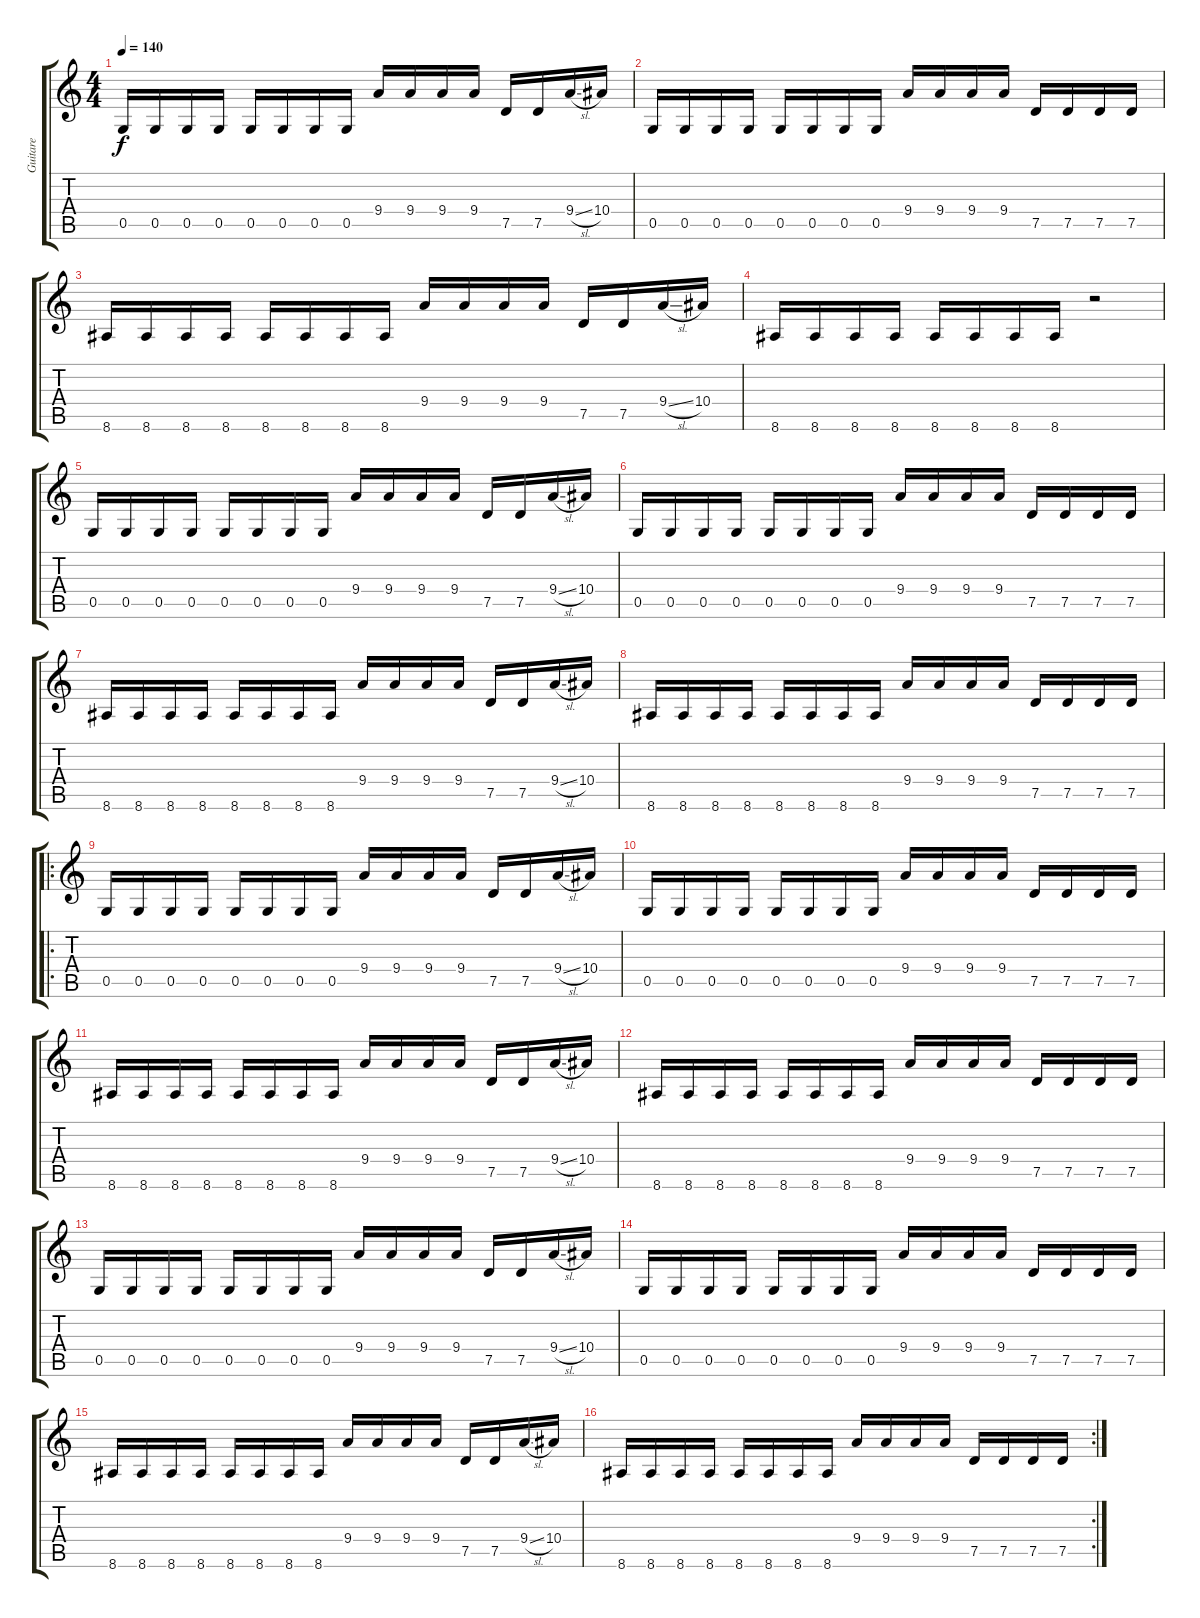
\track ("Guitare" "Guitare") {instrument distortionguitar}
\staff {score tabs}
\tuning (D4 A3 F3 C3 G2 D2) {hide}
\ts (4 4)
\tempo 140
\clef g2
\ks c
0.5.16{dy f} 0.5.16 0.5.16 0.5.16 0.5.16 0.5.16 0.5.16 0.5.16 9.4.16 9.4.16 9.4.16 9.4.16 7.5.16 7.5.16 9.4{sl}.16 10.4.16 |
0.5.16 0.5.16 0.5.16 0.5.16 0.5.16 0.5.16 0.5.16 0.5.16 9.4.16 9.4.16 9.4.16 9.4.16 7.5.16 7.5.16 7.5.16 7.5.16 |
8.6.16 8.6.16 8.6.16 8.6.16 8.6.16 8.6.16 8.6.16 8.6.16 9.4.16 9.4.16 9.4.16 9.4.16 7.5.16 7.5.16 9.4{sl}.16 10.4.16 |
8.6.16 8.6.16 8.6.16 8.6.16 8.6.16 8.6.16 8.6.16 8.6.16 r.2 |
0.5.16 0.5.16 0.5.16 0.5.16 0.5.16 0.5.16 0.5.16 0.5.16 9.4.16 9.4.16 9.4.16 9.4.16 7.5.16 7.5.16 9.4{sl}.16 10.4.16 |
0.5.16 0.5.16 0.5.16 0.5.16 0.5.16 0.5.16 0.5.16 0.5.16 9.4.16 9.4.16 9.4.16 9.4.16 7.5.16 7.5.16 7.5.16 7.5.16 |
8.6.16 8.6.16 8.6.16 8.6.16 8.6.16 8.6.16 8.6.16 8.6.16 9.4.16 9.4.16 9.4.16 9.4.16 7.5.16 7.5.16 9.4{sl}.16 10.4.16 |
8.6.16 8.6.16 8.6.16 8.6.16 8.6.16 8.6.16 8.6.16 8.6.16 9.4.16 9.4.16 9.4.16 9.4.16 7.5.16 7.5.16 7.5.16 7.5.16 |
\ro
0.5.16 0.5.16 0.5.16 0.5.16 0.5.16 0.5.16 0.5.16 0.5.16 9.4.16 9.4.16 9.4.16 9.4.16 7.5.16 7.5.16 9.4{sl}.16 10.4.16 |
0.5.16 0.5.16 0.5.16 0.5.16 0.5.16 0.5.16 0.5.16 0.5.16 9.4.16 9.4.16 9.4.16 9.4.16 7.5.16 7.5.16 7.5.16 7.5.16 |
8.6.16 8.6.16 8.6.16 8.6.16 8.6.16 8.6.16 8.6.16 8.6.16 9.4.16 9.4.16 9.4.16 9.4.16 7.5.16 7.5.16 9.4{sl}.16 10.4.16 |
8.6.16 8.6.16 8.6.16 8.6.16 8.6.16 8.6.16 8.6.16 8.6.16 9.4.16 9.4.16 9.4.16 9.4.16 7.5.16 7.5.16 7.5.16 7.5.16 |
0.5.16 0.5.16 0.5.16 0.5.16 0.5.16 0.5.16 0.5.16 0.5.16 9.4.16 9.4.16 9.4.16 9.4.16 7.5.16 7.5.16 9.4{sl}.16 10.4.16 |
0.5.16 0.5.16 0.5.16 0.5.16 0.5.16 0.5.16 0.5.16 0.5.16 9.4.16 9.4.16 9.4.16 9.4.16 7.5.16 7.5.16 7.5.16 7.5.16 |
8.6.16 8.6.16 8.6.16 8.6.16 8.6.16 8.6.16 8.6.16 8.6.16 9.4.16 9.4.16 9.4.16 9.4.16 7.5.16 7.5.16 9.4{sl}.16 10.4.16 |
\rc 2
8.6.16 8.6.16 8.6.16 8.6.16 8.6.16 8.6.16 8.6.16 8.6.16 9.4.16 9.4.16 9.4.16 9.4.16 7.5.16 7.5.16 7.5.16 7.5.16
